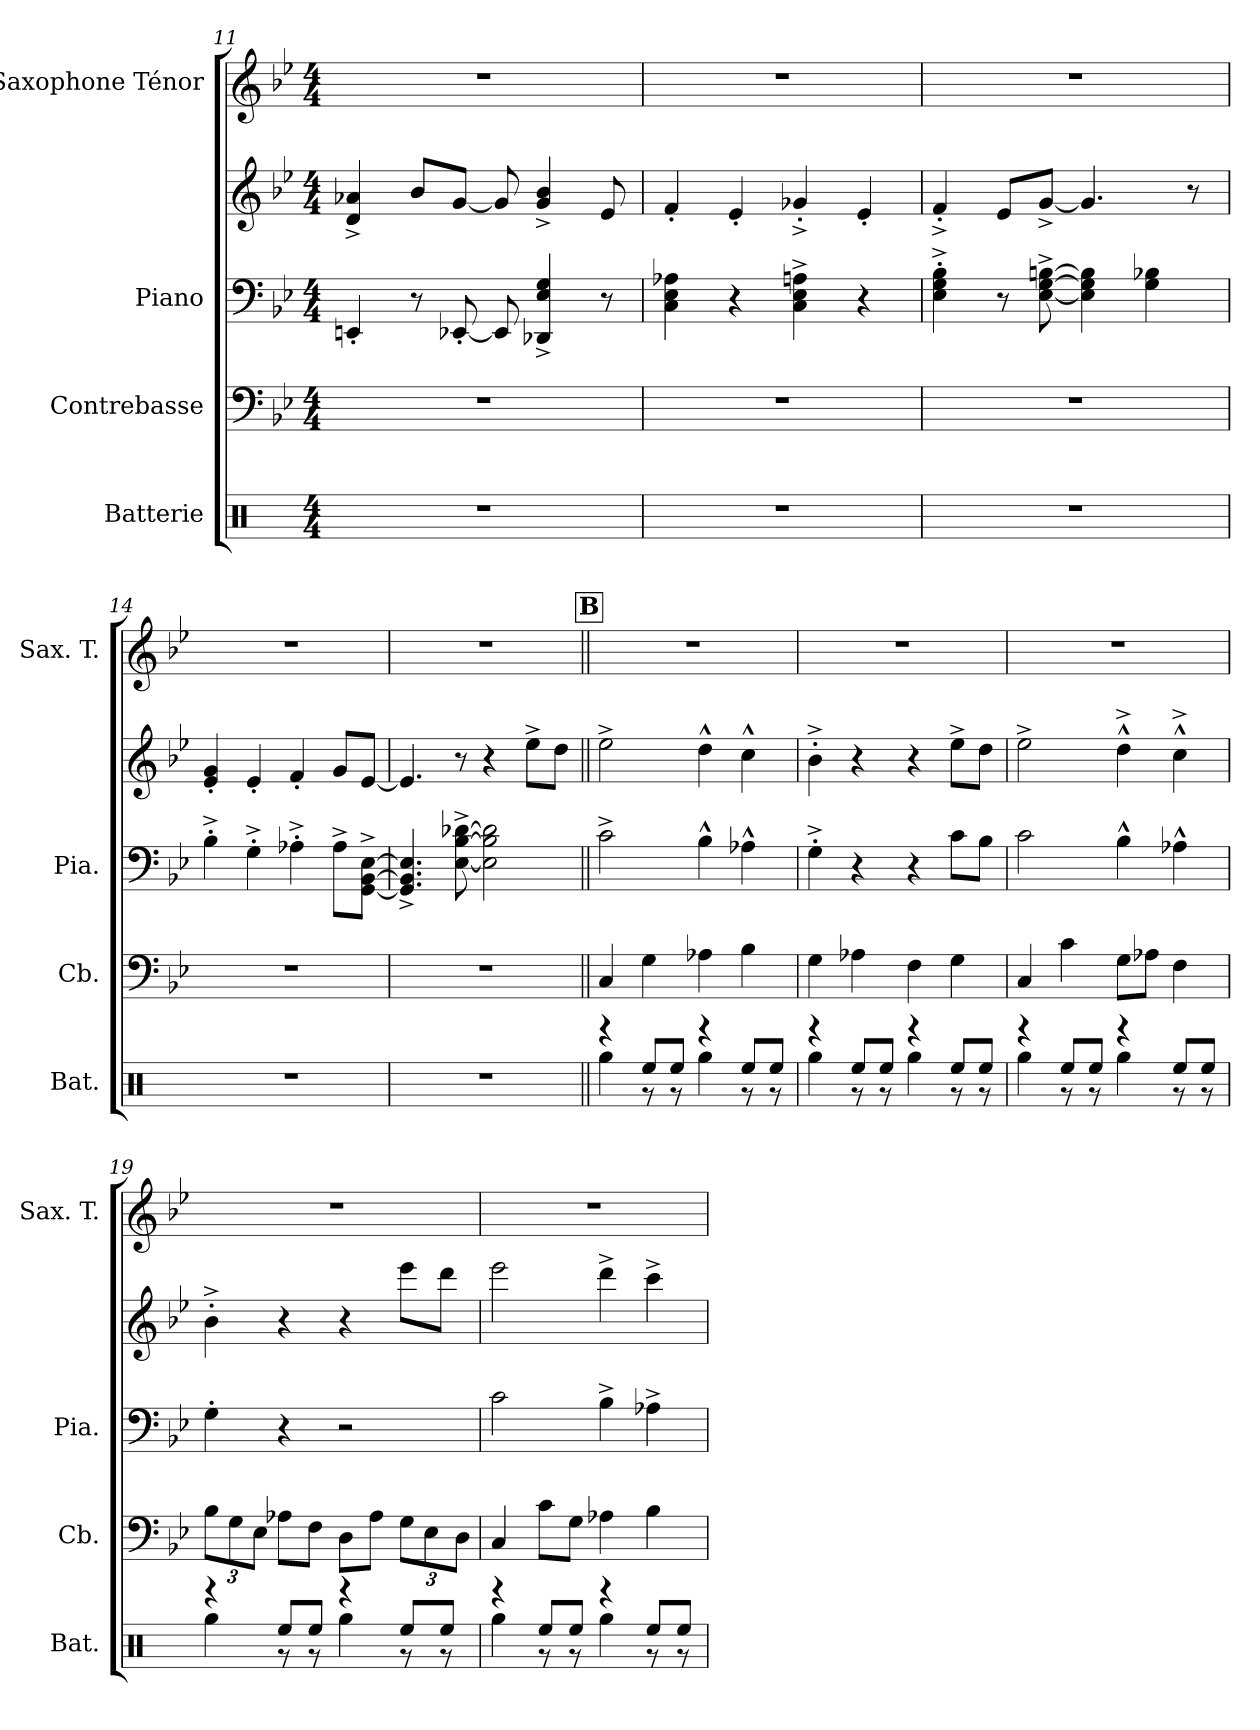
**kern	**kern	**kern	**kern	**kern
*part4	*part3	*part2	*part2	*part1
*staff5	*staff4	*staff3	*staff2	*staff1
*I"Batterie	*I"Contrebasse	*I"Piano	*	*I"Saxophone Ténor
*I'Bat.	*I'Cb.	*I'Pia.	*	*I'Sax. T.
*clefX	*clefF4	*clefF4	*clefG2	*clefG2
*	*ITrd7c12	*	*	*ITrd8c14
*k[]	*k[b-e-]	*k[b-e-]	*k[b-e-]	*k[b-e-]
*M4/4	*M4/4	*M4/4	*M4/4	*M4/4
=11	=11	=11	=11	=11
1r	1r	4EEn'/	4d/^ 4a-X/^	1r
.	.	8r	8b-/L	.
.	.	[8EE-X'/	[8g/J	.
.	.	8EE-/]	8g/]	.
.	.	4DD-X/^ 4E-/^ 4G/^	4g/^ 4b-/^	.
.	.	8r	8e-/	.
=12	=12	=12	=12	=12
1r	1r	4C\ 4E-\ 4A-X\	4f'/	1r
.	.	4r	4e-'/	.
.	.	4C\^ 4E-\^ 4An\^	4g-X'^/	.
.	.	4r	4e-'/	.
=13	=13	=13	=13	=13
1r	1r	4E-\'^ 4G\'^ 4B-\'^	4f'^/	1r
.	.	8r	8e-/L	.
.	.	[8E-\^ [8G\^ [8Bn\^	[8g^/J	.
.	.	4E-\] 4G\] 4B\]	4.g/]	.
.	.	4G\ 4B-X\	.	.
.	.	.	8r	.
=14	=14	=14	=14	=14
1r	1r	4B-'^\	4e-/' 4g/'	1r
.	.	4G'^\	4e-'/	.
.	.	4A-X'^\	4f'/	.
.	.	8A-^\L	8g/L	.
.	.	[8GG\^ [8BB-\^ [8E-\^J	[8e-/J	.
!!LO:LB:g=z
=15	=15	=15	=15	=15
1r	1r	4.GG/]^ 4.BB-/]^ 4.E-/]^	4.e-/]	1r
.	.	[8E-\^ [8B-\^ [8d-X\^	8r	.
.	.	2E-\] 2B-\] 2d-\]	4r	.
.	.	.	8ee-^\L	.
.	.	.	8dd\J	.
!!LO:REH:place=s1:a:B:fs=14:t=B
=16||	=16||	=16||	=16||	=16||
*^	*	*	*	*
4r	4Rgg\	4CC/	2c^\	2ee-^\	1r
8Ree/L	8r	4GG\	.	.	.
8Ree/J	8r	.	.	.	.
4r	4Rgg\	4AA-X\	4B-^^\	4dd^^\	.
8Ree/L	8r	4BB-\	4A-X^^\	4cc^^\	.
8Ree/J	8r	.	.	.	.
=17	=17	=17	=17	=17	=17
4r	4Rgg\	4GG\	4G'^\	4b-'^\	1r
8Ree/L	8r	4AA-X\	4r	4r	.
8Ree/J	8r	.	.	.	.
4r	4Rgg\	4FF\	4r	4r	.
8Ree/L	8r	4GG\	8c\L	8ee-^\L	.
8Ree/J	8r	.	8B-\J	8dd\J	.
=18	=18	=18	=18	=18	=18
4r	4Rgg\	4CC/	2c\	2ee-^\	1r
8Ree/L	8r	4C\	.	.	.
8Ree/J	8r	.	.	.	.
4r	4Rgg\	8GG\L	4B-^^\	4dd^^^\	.
.	.	8AA-X\J	.	.	.
8Ree/L	8r	4FF\	4A-X^^\	4cc^^^\	.
8Ree/J	8r	.	.	.	.
=19	=19	=19	=19	=19	=19
*	*	*Xbrackettup	*	*	*
4r	4Rgg\	12BB-\L	4G'\	4b-'^\	1r
.	.	12GG\	.	.	.
.	.	12EE-\J	.	.	.
8Ree/L	8r	8AA-X\L	4r	4r	.
8Ree/J	8r	8FF\J	.	.	.
4r	4Rgg\	8DD\L	2r	4r	.
.	.	8AA-\J	.	.	.
8Ree/L	8r	12GG\L	.	8eee-\L	.
.	.	12EE-\	.	.	.
8Ree/J	8r	.	.	8ddd\J	.
.	.	12DD\J	.	.	.
!!LO:PB:g=z
=20	=20	=20	=20	=20	=20
4r	4Rgg\	4CC/	2c\	2eee-\	1r
8Ree/L	8r	8C\L	.	.	.
8Ree/J	8r	8GG\J	.	.	.
4r	4Rgg\	4AA-X\	4B-^\	4ddd^\	.
8Ree/L	8r	4BB-\	4A-X^\	4ccc^\	.
8Ree/J	8r	.	.	.	.
*v	*v	*	*	*	*
=	=	=	=	=
*-	*-	*-	*-	*-
